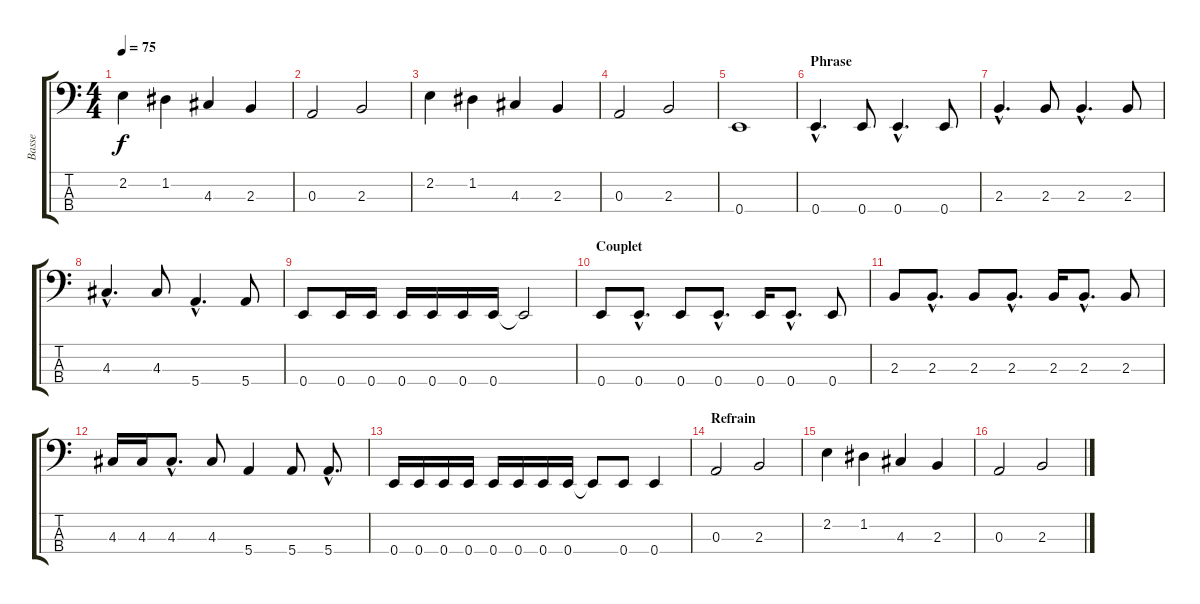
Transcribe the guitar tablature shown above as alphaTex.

\track ("Basse" "Basse") {instrument electricbassfinger}
\staff {score tabs}
\tuning (G2 D2 A1 E1) {hide}
\ts (4 4)
\tempo 75
\clef f4
\ks c
2.2.4{dy f} 1.2.4 4.3.4 2.3.4 |
0.3.2 2.3.2 |
2.2.4 1.2.4 4.3.4 2.3.4 |
0.3.2 2.3.2 |
0.4.1 |
\section ("" "Phrase")
0.4{hac}.4{d} 0.4.8 0.4{hac}.4{d} 0.4.8 |
2.3{hac}.4{d} 2.3.8 2.3{hac}.4{d} 2.3.8 |
4.3{hac}.4{d} 4.3.8 5.4{hac}.4{d} 5.4.8 |
0.4.8 0.4.16 0.4.16 0.4.16 0.4.16 0.4.16 0.4.16 0.4{t}.2 |
\section ("" "Couplet")
0.4.8 0.4{hac}.8{d} 0.4.8 0.4{hac}.8{d} 0.4.16 0.4{hac}.8{d} 0.4.8 |
2.3.8 2.3{hac}.8{d} 2.3.8 2.3{hac}.8{d} 2.3.16 2.3{hac}.8{d} 2.3.8 |
4.3.16 4.3.16 4.3{hac}.8{d} 4.3.8 5.4.4 5.4.8 5.4{hac}.8{d} |
0.4.16 0.4.16 0.4.16 0.4.16 0.4.16 0.4.16 0.4.16 0.4.16 0.4{t}.8 0.4.8 0.4.4 |
\section ("" "Refrain")
0.3.2 2.3.2 |
2.2.4 1.2.4 4.3.4 2.3.4 |
0.3.2 2.3.2
